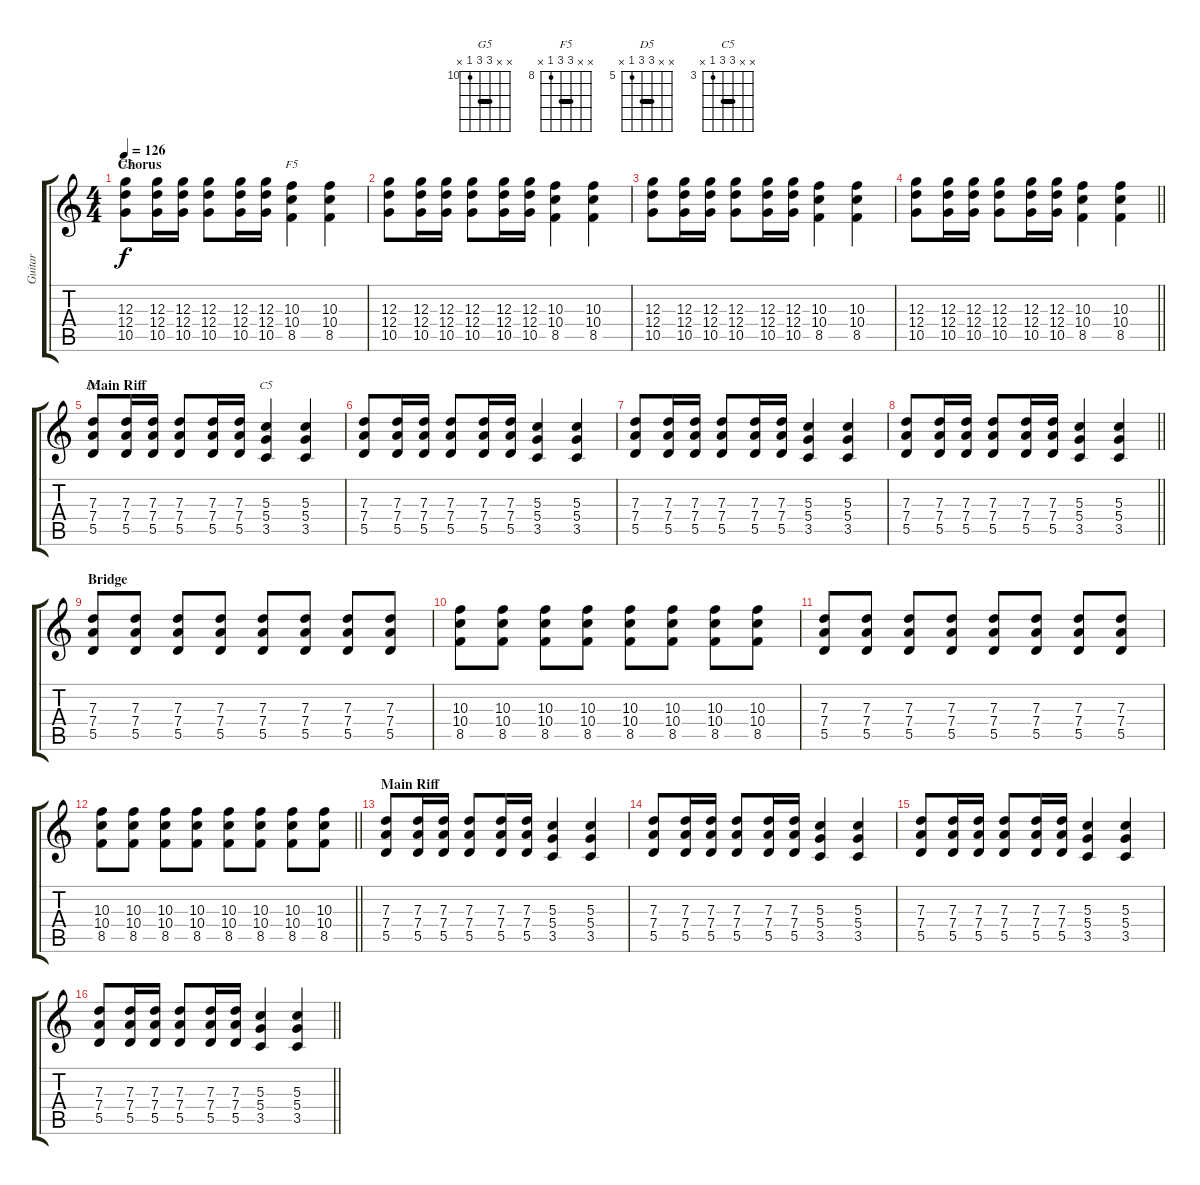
\track ("Guitar" "Guitar") {instrument electricguitarclean}
\staff {score tabs}
\tuning (E4 B3 G3 D3 A2 E2) {hide}
\chord ("G5" x x 12 12 10 x) {firstfret 10 barre 12}
\chord ("F5" x x 10 10 8 x) {firstfret 8 barre 10}
\chord ("D5" x x 7 7 5 x) {firstfret 5 barre 7}
\chord ("C5" x x 5 5 3 x) {firstfret 3 barre 5}
\ts (4 4)
\section ("" "Chorus")
\tempo 126
\clef g2
\ks c
(12.3 12.4 10.5).8{ch "G5" dy f} (12.3 12.4 10.5).16 (12.3 12.4 10.5).16 (12.3 12.4 10.5).8 (12.3 12.4 10.5).16 (12.3 12.4 10.5).16 (10.3 10.4 8.5).4{ch "F5"} (10.3 10.4 8.5).4 |
(12.3 12.4 10.5).8 (12.3 12.4 10.5).16 (12.3 12.4 10.5).16 (12.3 12.4 10.5).8 (12.3 12.4 10.5).16 (12.3 12.4 10.5).16 (10.3 10.4 8.5).4 (10.3 10.4 8.5).4 |
(12.3 12.4 10.5).8 (12.3 12.4 10.5).16 (12.3 12.4 10.5).16 (12.3 12.4 10.5).8 (12.3 12.4 10.5).16 (12.3 12.4 10.5).16 (10.3 10.4 8.5).4 (10.3 10.4 8.5).4 |
\barLineRight lightlight
(12.3 12.4 10.5).8 (12.3 12.4 10.5).16 (12.3 12.4 10.5).16 (12.3 12.4 10.5).8 (12.3 12.4 10.5).16 (12.3 12.4 10.5).16 (10.3 10.4 8.5).4 (10.3 10.4 8.5).4 |
\section ("" "Main Riff")
(7.3 7.4 5.5).8{ch "D5"} (7.3 7.4 5.5).16 (7.3 7.4 5.5).16 (7.3 7.4 5.5).8 (7.3 7.4 5.5).16 (7.3 7.4 5.5).16 (5.3 5.4 3.5).4{ch "C5"} (5.3 5.4 3.5).4 |
(7.3 7.4 5.5).8 (7.3 7.4 5.5).16 (7.3 7.4 5.5).16 (7.3 7.4 5.5).8 (7.3 7.4 5.5).16 (7.3 7.4 5.5).16 (5.3 5.4 3.5).4 (5.3 5.4 3.5).4 |
(7.3 7.4 5.5).8 (7.3 7.4 5.5).16 (7.3 7.4 5.5).16 (7.3 7.4 5.5).8 (7.3 7.4 5.5).16 (7.3 7.4 5.5).16 (5.3 5.4 3.5).4 (5.3 5.4 3.5).4 |
\barLineRight lightlight
(7.3 7.4 5.5).8 (7.3 7.4 5.5).16 (7.3 7.4 5.5).16 (7.3 7.4 5.5).8 (7.3 7.4 5.5).16 (7.3 7.4 5.5).16 (5.3 5.4 3.5).4 (5.3 5.4 3.5).4 |
\section ("" "Bridge")
(7.3 7.4 5.5).8 (7.3 7.4 5.5).8 (7.3 7.4 5.5).8 (7.3 7.4 5.5).8 (7.3 7.4 5.5).8 (7.3 7.4 5.5).8 (7.3 7.4 5.5).8 (7.3 7.4 5.5).8 |
(10.3 10.4 8.5).8 (10.3 10.4 8.5).8 (10.3 10.4 8.5).8 (10.3 10.4 8.5).8 (10.3 10.4 8.5).8 (10.3 10.4 8.5).8 (10.3 10.4 8.5).8 (10.3 10.4 8.5).8 |
(7.3 7.4 5.5).8 (7.3 7.4 5.5).8 (7.3 7.4 5.5).8 (7.3 7.4 5.5).8 (7.3 7.4 5.5).8 (7.3 7.4 5.5).8 (7.3 7.4 5.5).8 (7.3 7.4 5.5).8 |
\barLineRight lightlight
(10.3 10.4 8.5).8 (10.3 10.4 8.5).8 (10.3 10.4 8.5).8 (10.3 10.4 8.5).8 (10.3 10.4 8.5).8 (10.3 10.4 8.5).8 (10.3 10.4 8.5).8 (10.3 10.4 8.5).8 |
\section ("" "Main Riff")
(7.3 7.4 5.5).8 (7.3 7.4 5.5).16 (7.3 7.4 5.5).16 (7.3 7.4 5.5).8 (7.3 7.4 5.5).16 (7.3 7.4 5.5).16 (5.3 5.4 3.5).4 (5.3 5.4 3.5).4 |
(7.3 7.4 5.5).8 (7.3 7.4 5.5).16 (7.3 7.4 5.5).16 (7.3 7.4 5.5).8 (7.3 7.4 5.5).16 (7.3 7.4 5.5).16 (5.3 5.4 3.5).4 (5.3 5.4 3.5).4 |
(7.3 7.4 5.5).8 (7.3 7.4 5.5).16 (7.3 7.4 5.5).16 (7.3 7.4 5.5).8 (7.3 7.4 5.5).16 (7.3 7.4 5.5).16 (5.3 5.4 3.5).4 (5.3 5.4 3.5).4 |
\barLineRight lightlight
(7.3 7.4 5.5).8 (7.3 7.4 5.5).16 (7.3 7.4 5.5).16 (7.3 7.4 5.5).8 (7.3 7.4 5.5).16 (7.3 7.4 5.5).16 (5.3 5.4 3.5).4 (5.3 5.4 3.5).4
